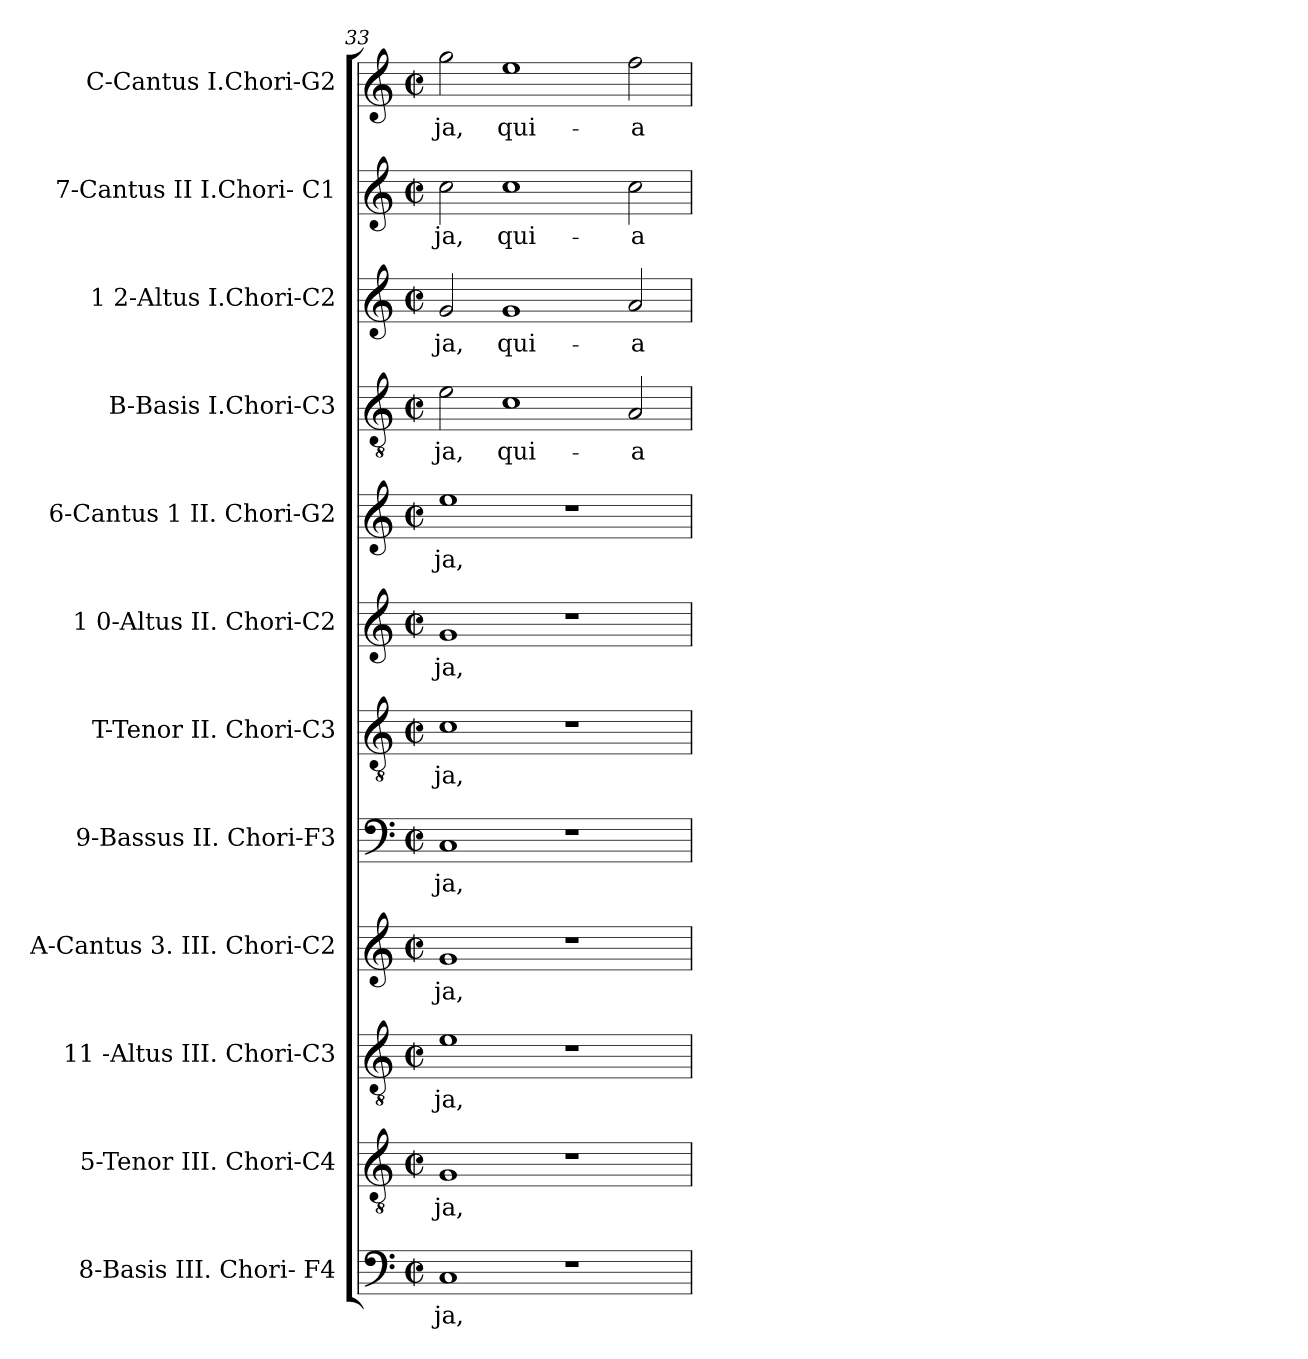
**kern	**text	**kern	**text	**kern	**text	**kern	**text	**kern	**text	**kern	**text	**kern	**text	**kern	**text	**kern	**text	**kern	**text	**kern	**text	**kern	**text
*part12	*part12	*part11	*part11	*part10	*part10	*part9	*part9	*part8	*part8	*part7	*part7	*part6	*part6	*part5	*part5	*part4	*part4	*part3	*part3	*part2	*part2	*part1	*part1
*staff12	*staff12	*staff11	*staff11	*staff10	*staff10	*staff9	*staff9	*staff8	*staff8	*staff7	*staff7	*staff6	*staff6	*staff5	*staff5	*staff4	*staff4	*staff3	*staff3	*staff2	*staff2	*staff1	*staff1
*I"8-Basis  III. Chori- F4	*	*I"5-Tenor  III. Chori-C4	*	*I"11 -Altus  III. Chori-C3	*	*I"A-Cantus 3.  III. Chori-C2	*	*I"9-Bassus  II. Chori-F3	*	*I"T-Tenor  II. Chori-C3	*	*I"1 0-Altus  II. Chori-C2	*	*I"6-Cantus 1  II. Chori-G2	*	*I"B-Basis  I.Chori-C3	*	*I"1 2-Altus  I.Chori-C2	*	*I"7-Cantus II  I.Chori- C1	*	*I"C-Cantus  I.Chori-G2	*
*	*	*	*	*	*	*I'A	*	*	*	*I'T	*	*	*	*	*	*I'B	*	*	*	*	*	*I'C	*
*clefF4	*	*clefGv2	*	*clefGv2	*	*clefG2	*	*clefF4	*	*clefGv2	*	*clefG2	*	*clefG2	*	*clefGv2	*	*clefG2	*	*clefG2	*	*clefG2	*
*k[]	*	*k[]	*	*k[]	*	*k[]	*	*k[]	*	*k[]	*	*k[]	*	*k[]	*	*k[]	*	*k[]	*	*k[]	*	*k[]	*
*C:	*	*C:	*	*C:	*	*C:	*	*C:	*	*C:	*	*C:	*	*C:	*	*C:	*	*C:	*	*C:	*	*C:	*
*M2/2	*	*M2/2	*	*M2/2	*	*M2/2	*	*M2/2	*	*M2/2	*	*M2/2	*	*M2/2	*	*M2/2	*	*M2/2	*	*M2/2	*	*M2/2	*
*met(c|)	*	*met(c|)	*	*met(c|)	*	*met(c|)	*	*met(c|)	*	*met(c|)	*	*met(c|)	*	*met(c|)	*	*met(c|)	*	*met(c|)	*	*met(c|)	*	*met(c|)	*
=33	=33	=33	=33	=33	=33	=33	=33	=33	=33	=33	=33	=33	=33	=33	=33	=33	=33	=33	=33	=33	=33	=33	=33
!	!LO:LY:b:cj	!	!LO:LY:b:cj	!	!LO:LY:b:cj	!	!LO:LY:b:cj	!	!LO:LY:b:cj	!	!LO:LY:b:cj	!	!LO:LY:b:cj	!	!LO:LY:b:cj	!	!LO:LY:b:cj	!	!LO:LY:b:cj	!	!LO:LY:b:cj	!	!LO:LY:b:cj
1C	-ja,	1G	-ja,	1e	-ja,	1g	-ja,	1C	-ja,	1c	-ja,	1g	-ja,	1ee	-ja,	2e\	-ja,	2g/	-ja,	2cc\	-ja,	2gg\	-ja,
!	!	!	!	!	!	!	!	!	!	!	!	!	!	!	!	!	!LO:LY:b:cj	!	!LO:LY:b:cj	!	!LO:LY:b:cj	!	!LO:LY:b:cj
.	.	.	.	.	.	.	.	.	.	.	.	.	.	.	.	1c	qui-	1g	qui-	1cc	qui-	1ee	qui-
1r	.	1r	.	1r	.	1r	.	1r	.	1r	.	1r	.	1r	.	.	.	.	.	.	.	.	.
!	!	!	!	!	!	!	!	!	!	!	!	!	!	!	!	!	!LO:LY:b:cj	!	!LO:LY:b:cj	!	!LO:LY:b:cj	!	!LO:LY:b:cj
.	.	.	.	.	.	.	.	.	.	.	.	.	.	.	.	2A/	-a	2a/	-a	2cc\	-a	2ff\	-a
=	=	=	=	=	=	=	=	=	=	=	=	=	=	=	=	=	=	=	=	=	=	=	=
*-	*-	*-	*-	*-	*-	*-	*-	*-	*-	*-	*-	*-	*-	*-	*-	*-	*-	*-	*-	*-	*-	*-	*-
